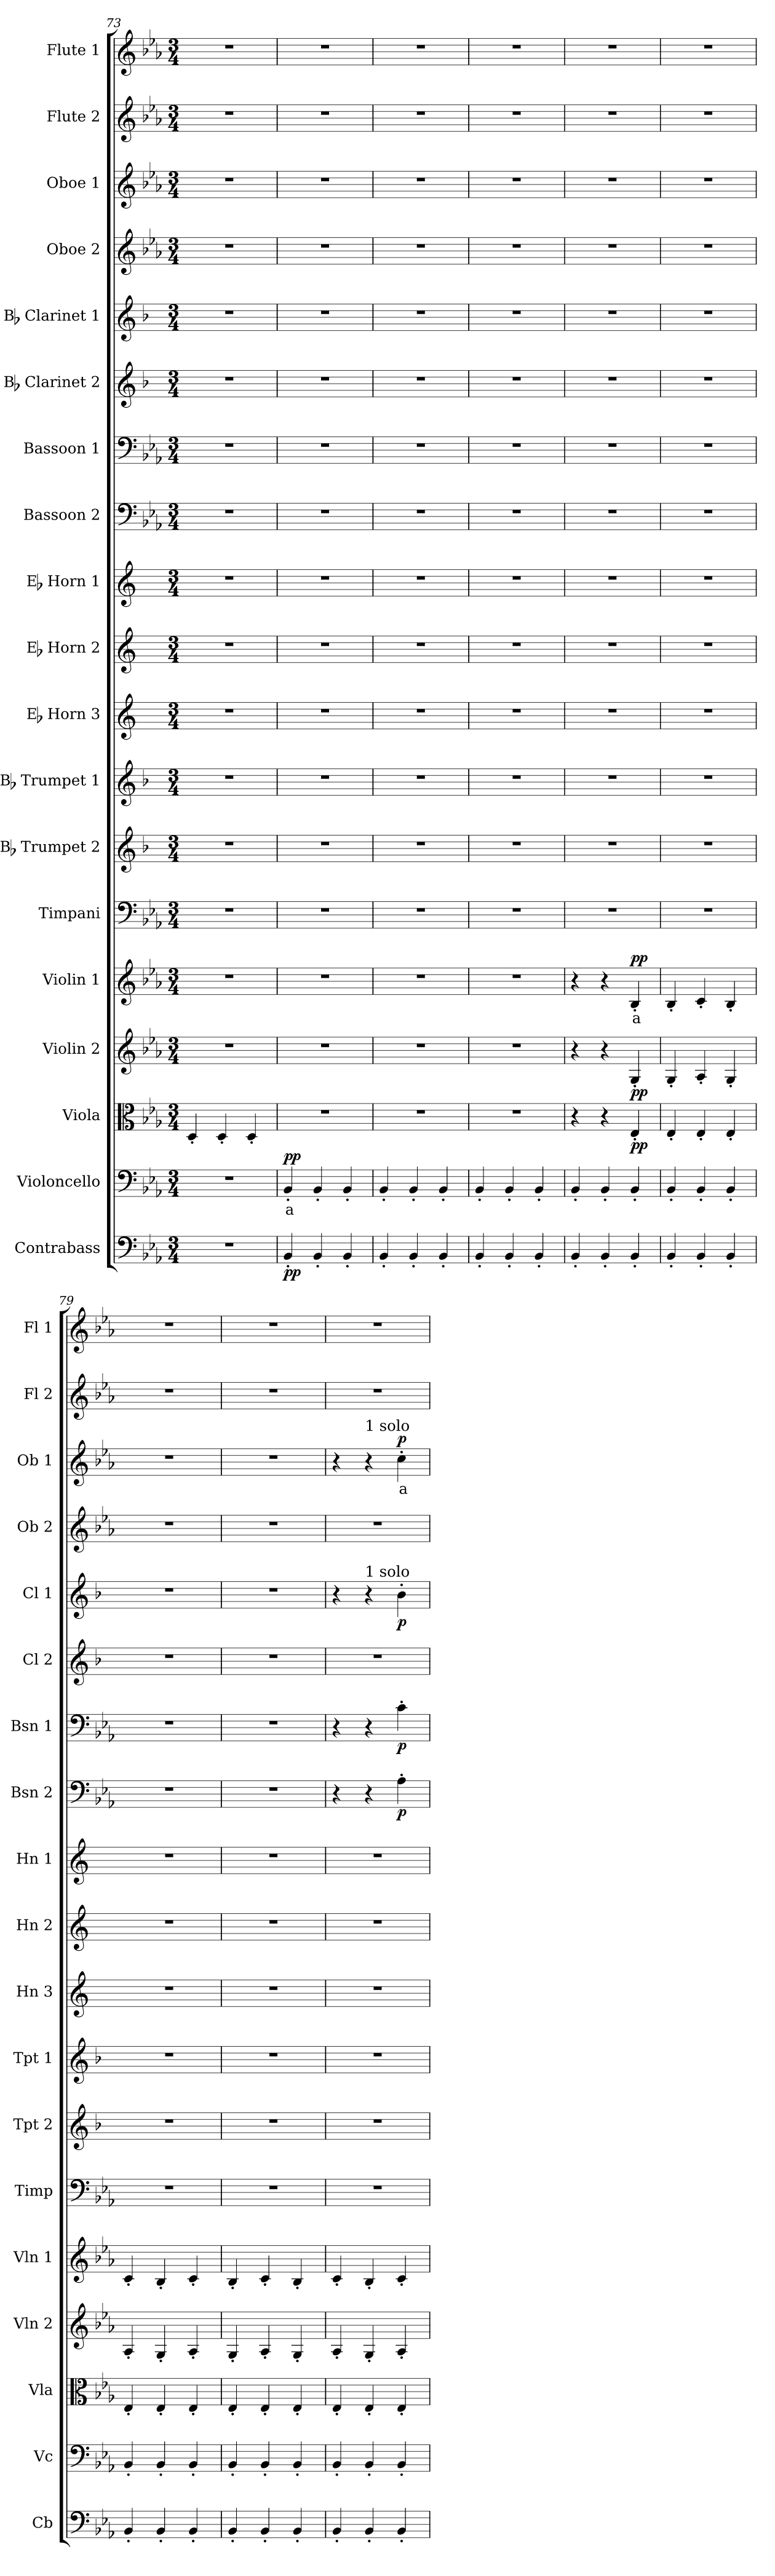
**kern	**dynam	**kern	**text	**dynam	**kern	**dynam	**kern	**dynam	**kern	**text	**dynam	**kern	**kern	**kern	**kern	**kern	**kern	**kern	**dynam	**kern	**dynam	**kern	**kern	**dynam	**kern	**kern	**text	**dynam	**kern	**kern
*part19	*part19	*part18	*part18	*part18	*part17	*part17	*part16	*part16	*part15	*part15	*part15	*part14	*part13	*part12	*part11	*part10	*part9	*part8	*part8	*part7	*part7	*part6	*part5	*part5	*part4	*part3	*part3	*part3	*part2	*part1
*staff19	*staff19	*staff18	*staff18	*staff18	*staff17	*staff17	*staff16	*staff16	*staff15	*staff15	*staff15	*staff14	*staff13	*staff12	*staff11	*staff10	*staff9	*staff8	*staff8	*staff7	*staff7	*staff6	*staff5	*staff5	*staff4	*staff3	*staff3	*staff3	*staff2	*staff1
*I"Contrabass	*	*I"Violoncello	*	*	*I"Viola	*	*I"Violin 2	*	*I"Violin 1	*	*	*I"Timpani	*I"Bb Trumpet 2	*I"Bb Trumpet 1	*I"Eb Horn 3	*I"Eb Horn 2	*I"Eb Horn 1	*I"Bassoon 2	*	*I"Bassoon 1	*	*I"Bb Clarinet 2	*I"Bb Clarinet 1	*	*I"Oboe 2	*I"Oboe 1	*	*	*I"Flute 2	*I"Flute 1
*I'Cb	*	*I'Vc	*	*	*I'Vla	*	*I'Vln 2	*	*I'Vln 1	*	*	*I'Timp	*I'Tpt 2	*I'Tpt 1	*I'Hn 3	*I'Hn 2	*I'Hn 1	*I'Bsn 2	*	*I'Bsn 1	*	*I'Cl 2	*I'Cl 1	*	*I'Ob 2	*I'Ob 1	*	*	*I'Fl 2	*I'Fl 1
*clefF4	*	*clefF4	*	*	*clefC3	*	*clefG2	*	*clefG2	*	*	*clefF4	*clefG2	*clefG2	*clefG2	*clefG2	*clefG2	*clefF4	*	*clefF4	*	*clefG2	*clefG2	*	*clefG2	*clefG2	*	*	*clefG2	*clefG2
*ITrd7c12	*	*	*	*	*	*	*	*	*	*	*	*	*ITrd1c2	*ITrd1c2	*ITrd5c9	*ITrd5c9	*ITrd5c9	*	*	*	*	*ITrd1c2	*ITrd1c2	*	*	*	*	*	*	*
*k[b-e-a-]	*	*k[b-e-a-]	*	*	*k[b-e-a-]	*	*k[b-e-a-]	*	*k[b-e-a-]	*	*	*k[b-e-a-]	*k[b-e-a-]	*k[b-e-a-]	*k[b-e-a-]	*k[b-e-a-]	*k[b-e-a-]	*k[b-e-a-]	*	*k[b-e-a-]	*	*k[b-e-a-]	*k[b-e-a-]	*	*k[b-e-a-]	*k[b-e-a-]	*	*	*k[b-e-a-]	*k[b-e-a-]
*M3/4	*	*M3/4	*	*	*M3/4	*	*M3/4	*	*M3/4	*	*	*M3/4	*M3/4	*M3/4	*M3/4	*M3/4	*M3/4	*M3/4	*	*M3/4	*	*M3/4	*M3/4	*	*M3/4	*M3/4	*	*	*M3/4	*M3/4
=73	=73	=73	=73	=73	=73	=73	=73	=73	=73	=73	=73	=73	=73	=73	=73	=73	=73	=73	=73	=73	=73	=73	=73	=73	=73	=73	=73	=73	=73	=73
2.r	.	2.r	.	.	4D'/	.	2.r	.	2.r	.	.	2.r	2.r	2.r	2.r	2.r	2.r	2.r	.	2.r	.	2.r	2.r	.	2.r	2.r	.	.	2.r	2.r
.	.	.	.	.	4D'/	.	.	.	.	.	.	.	.	.	.	.	.	.	.	.	.	.	.	.	.	.	.	.	.	.
.	.	.	.	.	4D'/	.	.	.	.	.	.	.	.	.	.	.	.	.	.	.	.	.	.	.	.	.	.	.	.	.
=74	=74	=74	=74	=74	=74	=74	=74	=74	=74	=74	=74	=74	=74	=74	=74	=74	=74	=74	=74	=74	=74	=74	=74	=74	=74	=74	=74	=74	=74	=74
!	!LO:DY:b	!	!LO:LY:b:color=#FF0000	!LO:DY:b	!	!	!	!	!	!	!	!	!	!	!	!	!	!	!	!	!	!	!	!	!	!	!	!	!	!
4BBB-'/	pp	4BB-'/	a	pp	2.r	.	2.r	.	2.r	.	.	2.r	2.r	2.r	2.r	2.r	2.r	2.r	.	2.r	.	2.r	2.r	.	2.r	2.r	.	.	2.r	2.r
4BBB-'/	.	4BB-'/	.	.	.	.	.	.	.	.	.	.	.	.	.	.	.	.	.	.	.	.	.	.	.	.	.	.	.	.
4BBB-'/	.	4BB-'/	.	.	.	.	.	.	.	.	.	.	.	.	.	.	.	.	.	.	.	.	.	.	.	.	.	.	.	.
=75	=75	=75	=75	=75	=75	=75	=75	=75	=75	=75	=75	=75	=75	=75	=75	=75	=75	=75	=75	=75	=75	=75	=75	=75	=75	=75	=75	=75	=75	=75
4BBB-'/	.	4BB-'/	.	.	2.r	.	2.r	.	2.r	.	.	2.r	2.r	2.r	2.r	2.r	2.r	2.r	.	2.r	.	2.r	2.r	.	2.r	2.r	.	.	2.r	2.r
4BBB-'/	.	4BB-'/	.	.	.	.	.	.	.	.	.	.	.	.	.	.	.	.	.	.	.	.	.	.	.	.	.	.	.	.
4BBB-'/	.	4BB-'/	.	.	.	.	.	.	.	.	.	.	.	.	.	.	.	.	.	.	.	.	.	.	.	.	.	.	.	.
=76	=76	=76	=76	=76	=76	=76	=76	=76	=76	=76	=76	=76	=76	=76	=76	=76	=76	=76	=76	=76	=76	=76	=76	=76	=76	=76	=76	=76	=76	=76
4BBB-'/	.	4BB-'/	.	.	2.r	.	2.r	.	2.r	.	.	2.r	2.r	2.r	2.r	2.r	2.r	2.r	.	2.r	.	2.r	2.r	.	2.r	2.r	.	.	2.r	2.r
4BBB-'/	.	4BB-'/	.	.	.	.	.	.	.	.	.	.	.	.	.	.	.	.	.	.	.	.	.	.	.	.	.	.	.	.
4BBB-'/	.	4BB-'/	.	.	.	.	.	.	.	.	.	.	.	.	.	.	.	.	.	.	.	.	.	.	.	.	.	.	.	.
=77	=77	=77	=77	=77	=77	=77	=77	=77	=77	=77	=77	=77	=77	=77	=77	=77	=77	=77	=77	=77	=77	=77	=77	=77	=77	=77	=77	=77	=77	=77
4BBB-'/	.	4BB-'/	.	.	4r	.	4r	.	4r	.	.	2.r	2.r	2.r	2.r	2.r	2.r	2.r	.	2.r	.	2.r	2.r	.	2.r	2.r	.	.	2.r	2.r
4BBB-'/	.	4BB-'/	.	.	4r	.	4r	.	4r	.	.	.	.	.	.	.	.	.	.	.	.	.	.	.	.	.	.	.	.	.
!	!	!	!	!	!	!LO:DY:b	!	!LO:DY:b	!	!LO:LY:b:color=#FF0000	!LO:DY:b	!	!	!	!	!	!	!	!	!	!	!	!	!	!	!	!	!	!	!
4BBB-'/	.	4BB-'/	.	.	4E-'/	pp	4G'/	pp	4B-'/	a	pp	.	.	.	.	.	.	.	.	.	.	.	.	.	.	.	.	.	.	.
=78	=78	=78	=78	=78	=78	=78	=78	=78	=78	=78	=78	=78	=78	=78	=78	=78	=78	=78	=78	=78	=78	=78	=78	=78	=78	=78	=78	=78	=78	=78
4BBB-'/	.	4BB-'/	.	.	4E-'/	.	4G'/	.	4B-'/	.	.	2.r	2.r	2.r	2.r	2.r	2.r	2.r	.	2.r	.	2.r	2.r	.	2.r	2.r	.	.	2.r	2.r
4BBB-'/	.	4BB-'/	.	.	4E-'/	.	4A-'/	.	4c'/	.	.	.	.	.	.	.	.	.	.	.	.	.	.	.	.	.	.	.	.	.
4BBB-'/	.	4BB-'/	.	.	4E-'/	.	4G'/	.	4B-'/	.	.	.	.	.	.	.	.	.	.	.	.	.	.	.	.	.	.	.	.	.
!!LO:PB:g=z
=79	=79	=79	=79	=79	=79	=79	=79	=79	=79	=79	=79	=79	=79	=79	=79	=79	=79	=79	=79	=79	=79	=79	=79	=79	=79	=79	=79	=79	=79	=79
4BBB-'/	.	4BB-'/	.	.	4E-'/	.	4A-'/	.	4c'/	.	.	2.r	2.r	2.r	2.r	2.r	2.r	2.r	.	2.r	.	2.r	2.r	.	2.r	2.r	.	.	2.r	2.r
4BBB-'/	.	4BB-'/	.	.	4E-'/	.	4G'/	.	4B-'/	.	.	.	.	.	.	.	.	.	.	.	.	.	.	.	.	.	.	.	.	.
4BBB-'/	.	4BB-'/	.	.	4E-'/	.	4A-'/	.	4c'/	.	.	.	.	.	.	.	.	.	.	.	.	.	.	.	.	.	.	.	.	.
=80	=80	=80	=80	=80	=80	=80	=80	=80	=80	=80	=80	=80	=80	=80	=80	=80	=80	=80	=80	=80	=80	=80	=80	=80	=80	=80	=80	=80	=80	=80
4BBB-'/	.	4BB-'/	.	.	4E-'/	.	4G'/	.	4B-'/	.	.	2.r	2.r	2.r	2.r	2.r	2.r	2.r	.	2.r	.	2.r	2.r	.	2.r	2.r	.	.	2.r	2.r
4BBB-'/	.	4BB-'/	.	.	4E-'/	.	4A-'/	.	4c'/	.	.	.	.	.	.	.	.	.	.	.	.	.	.	.	.	.	.	.	.	.
4BBB-'/	.	4BB-'/	.	.	4E-'/	.	4G'/	.	4B-'/	.	.	.	.	.	.	.	.	.	.	.	.	.	.	.	.	.	.	.	.	.
=81	=81	=81	=81	=81	=81	=81	=81	=81	=81	=81	=81	=81	=81	=81	=81	=81	=81	=81	=81	=81	=81	=81	=81	=81	=81	=81	=81	=81	=81	=81
4BBB-'/	.	4BB-'/	.	.	4E-'/	.	4A-'/	.	4c'/	.	.	2.r	2.r	2.r	2.r	2.r	2.r	4r	.	4r	.	2.r	4r	.	2.r	4r	.	.	2.r	2.r
!	!	!	!	!	!	!	!	!	!	!	!	!	!	!	!	!	!	!	!	!	!	!	!	!	!	!LO:TX:a:t=1 solo	!	!	!	!
!	!	!	!	!	!	!	!	!	!	!	!	!	!	!	!	!	!	!	!	!	!	!	!LO:TX:a:t=1 solo	!	!	!	!	!	!	!
4BBB-'/	.	4BB-'/	.	.	4E-'/	.	4G'/	.	4B-'/	.	.	.	.	.	.	.	.	4r	.	4r	.	.	4r	.	.	4r	.	.	.	.
!	!	!	!	!	!	!	!	!	!	!	!	!	!	!	!	!	!	!	!LO:DY:b	!	!LO:DY:b	!	!	!LO:DY:b	!	!	!LO:LY:b:color=#FF0000	!LO:DY:b	!	!
4BBB-'/	.	4BB-'/	.	.	4E-'/	.	4A-'/	.	4c'/	.	.	.	.	.	.	.	.	4A-'\	p	4c'\	p	.	4a-'\	p	.	4cc'\	a	p	.	.
=	=	=	=	=	=	=	=	=	=	=	=	=	=	=	=	=	=	=	=	=	=	=	=	=	=	=	=	=	=	=
*-	*-	*-	*-	*-	*-	*-	*-	*-	*-	*-	*-	*-	*-	*-	*-	*-	*-	*-	*-	*-	*-	*-	*-	*-	*-	*-	*-	*-	*-	*-
